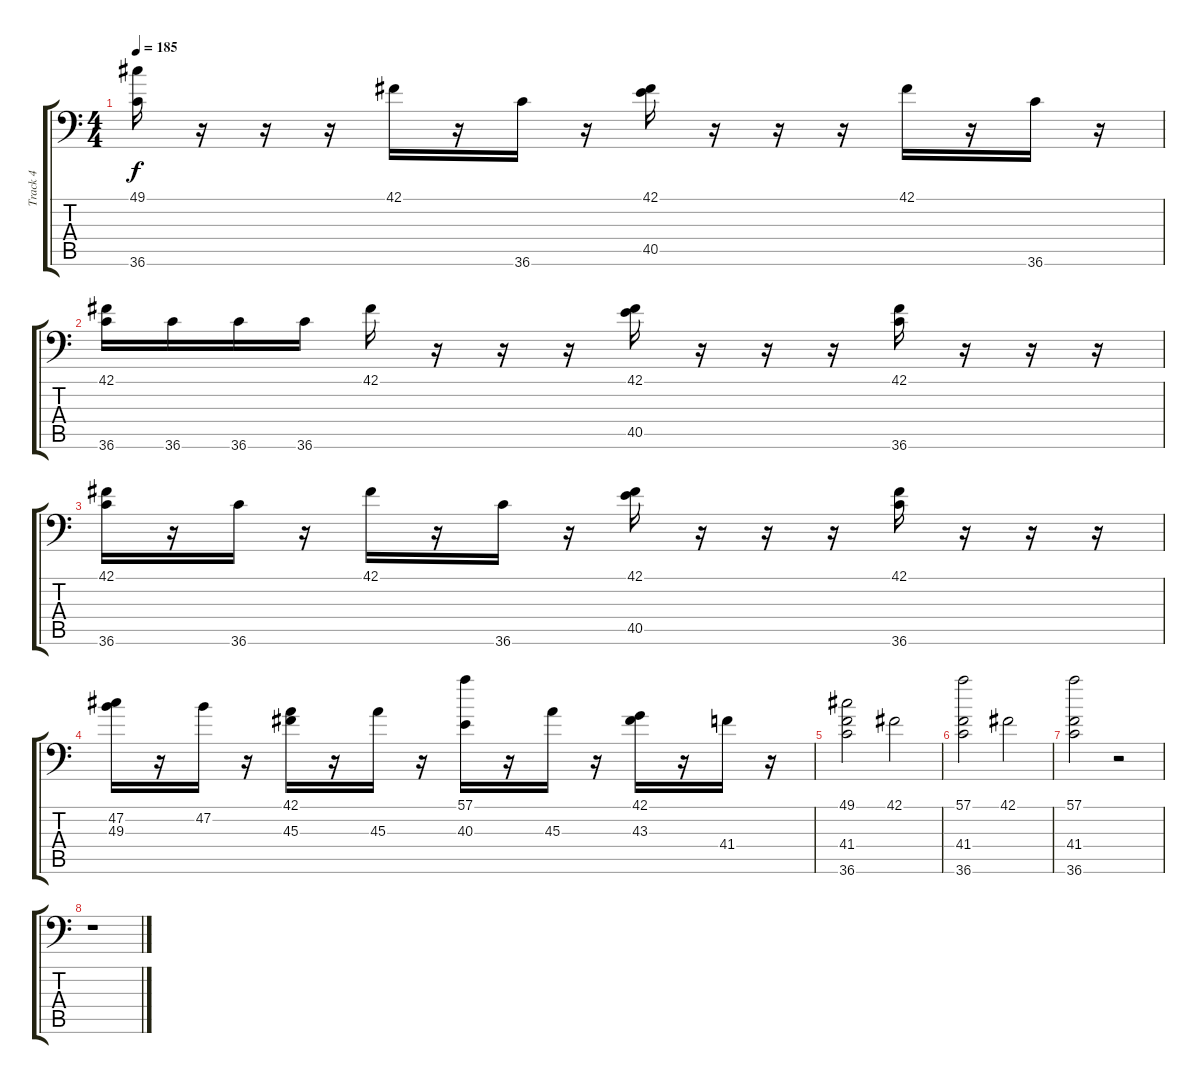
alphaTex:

\track ("Track 4" "Track 4") {instrument acousticgrandpiano}
\staff {score tabs}
\tuning (C-1 C-1 C-1 C-1 C-1 C-1) {hide}
\ts (4 4)
\tempo 185
\clef f4
\ks c
(49.1 36.6).16{dy f} r.16 r.16 r.16 42.1.16 r.16 36.6.16 r.16 (42.1 40.5).16 r.16 r.16 r.16 42.1.16 r.16 36.6.16 r.16 |
(42.1 36.6).16 36.6.16 36.6.16 36.6.16 42.1.16 r.16 r.16 r.16 (42.1 40.5).16 r.16 r.16 r.16 (42.1 36.6).16 r.16 r.16 r.16 |
(42.1 36.6).16 r.16 36.6.16 r.16 42.1.16 r.16 36.6.16 r.16 (42.1 40.5).16 r.16 r.16 r.16 (42.1 36.6).16 r.16 r.16 r.16 |
(47.2 49.3).16 r.16 47.2.16 r.16 (42.1 45.3).16 r.16 45.3.16 r.16 (57.1 40.3).16 r.16 45.3.16 r.16 (42.1 43.3).16 r.16 41.4.16 r.16 |
(49.1 41.4 36.6).2 42.1.2 |
(57.1 41.4 36.6).2 42.1.2 |
(57.1 41.4 36.6).2 r.2 |
r.1
